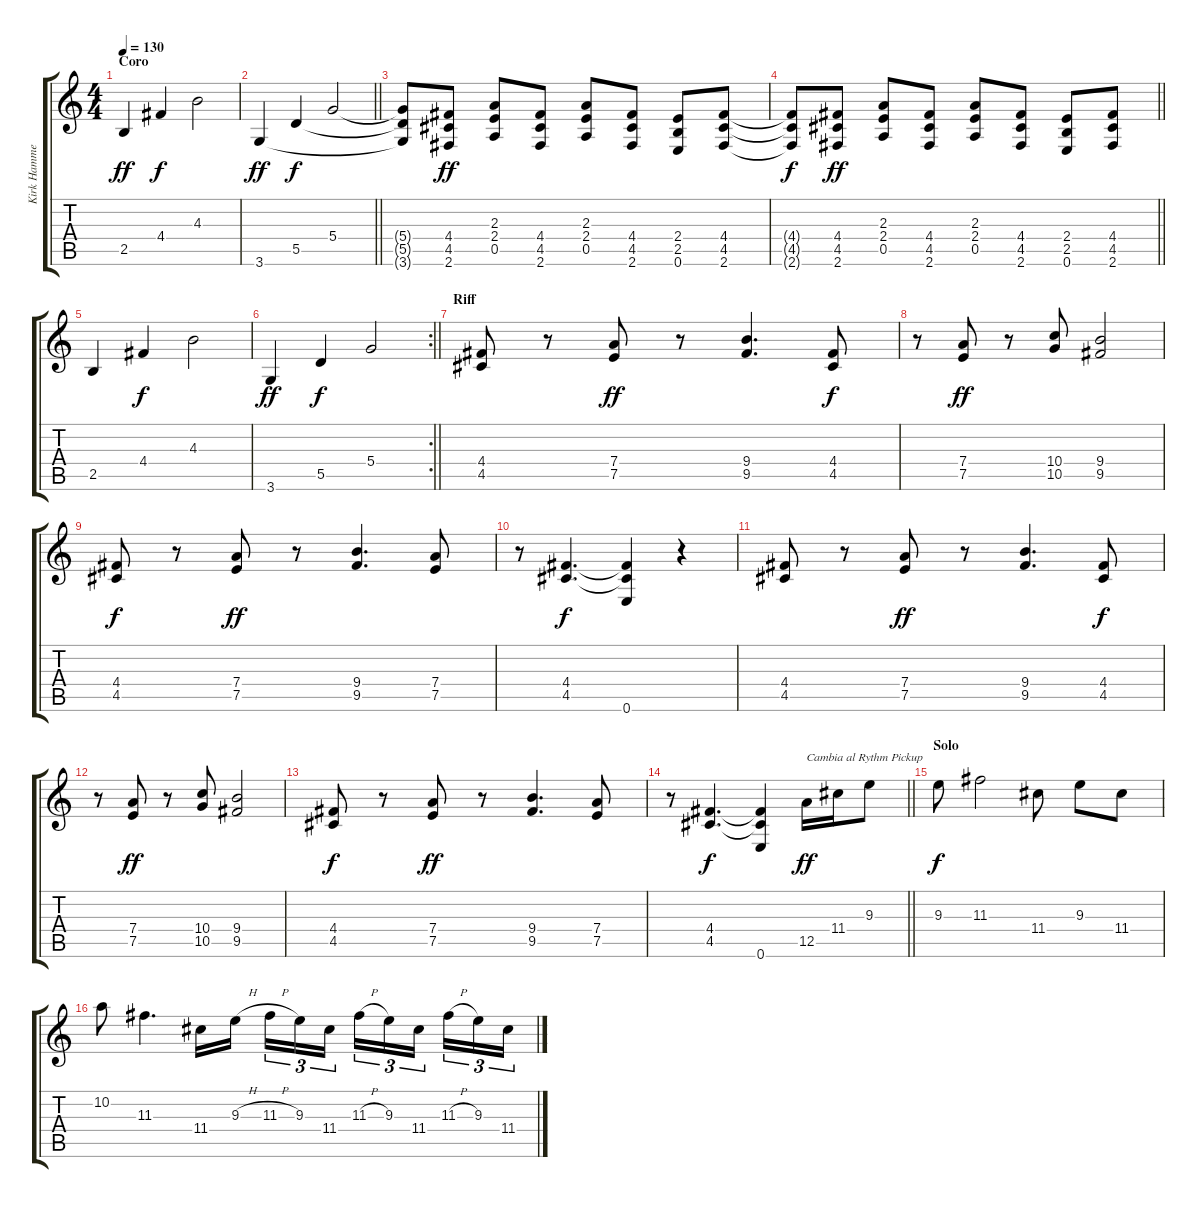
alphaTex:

\track ("Kirk Hammett" "Kirk Hamme") {instrument distortionguitar}
\staff {score tabs}
\tuning (E4 B3 G3 D3 A2 E2) {hide}
\ts (4 4)
\section ("" "Coro")
\tempo 130
\clef g2
\ks c
2.5.4{dy ff} 4.4.4{dy f} 4.3.2 |
\barLineRight lightlight
3.6.4{dy ff} 5.5.4{dy f} 5.4.2 |
(5.4{t} 5.5{t} 3.6{t}).8 (4.4 4.5 2.6).8{dy ff} (2.3 2.4 0.5).8 (4.4 4.5 2.6).8 (2.3 2.4 0.5).8 (4.4 4.5 2.6).8 (2.4 2.5 0.6).8 (4.4 4.5 2.6).8 |
\barLineRight lightlight
(4.4{t} 4.5{t} 2.6{t}).8{dy f} (4.4 4.5 2.6).8{dy ff} (2.3 2.4 0.5).8 (4.4 4.5 2.6).8 (2.3 2.4 0.5).8 (4.4 4.5 2.6).8 (2.4 2.5 0.6).8 (4.4 4.5 2.6).8 |
2.5.4 4.4.4{dy f} 4.3.2 |
\rc 2
\barLineRight lightlight
3.6.4{dy ff} 5.5.4{dy f} 5.4.2 |
\section ("" "Riff")
(4.4 4.5).8 r.8 (7.4 7.5).8{dy ff} r.8 (9.4 9.5).4{d} (4.4 4.5).8{dy f} |
r.8 (7.4 7.5).8{dy ff} r.8 (10.4 10.5).8 (9.4 9.5).2 |
(4.4 4.5).8{dy f} r.8 (7.4 7.5).8{dy ff} r.8 (9.4 9.5).4{d} (7.4 7.5).8 |
r.8 (4.4 4.5).4{d dy f} (4.4{t} 4.5{t} 0.6).4 r.4 |
(4.4 4.5).8 r.8 (7.4 7.5).8{dy ff} r.8 (9.4 9.5).4{d} (4.4 4.5).8{dy f} |
r.8 (7.4 7.5).8{dy ff} r.8 (10.4 10.5).8 (9.4 9.5).2 |
(4.4 4.5).8{dy f} r.8 (7.4 7.5).8{dy ff} r.8 (9.4 9.5).4{d} (7.4 7.5).8 |
\barLineRight lightlight
r.8 (4.4 4.5).4{d dy f} (4.4{t} 4.5{t} 0.6).4 12.5.16{txt "Cambia al Rythm Pickup" dy ff} 11.4.16 9.3.8 |
\section ("" "Solo")
9.3.8{dy f} 11.3.2 11.4.8 9.3.8 11.4.8 |
10.2.8 11.3.4{d} 11.4.16 9.3{h}.16{beam splitsecondary} 11.3{h}.16{tu (3 2)} 9.3.16{tu (3 2)} 11.4.16{tu (3 2)} 11.3{h}.16{tu (3 2)} 9.3.16{tu (3 2)} 11.4.16{tu (3 2) beam splitsecondary} 11.3{h}.16{tu (3 2)} 9.3.16{tu (3 2)} 11.4.16{tu (3 2)}
